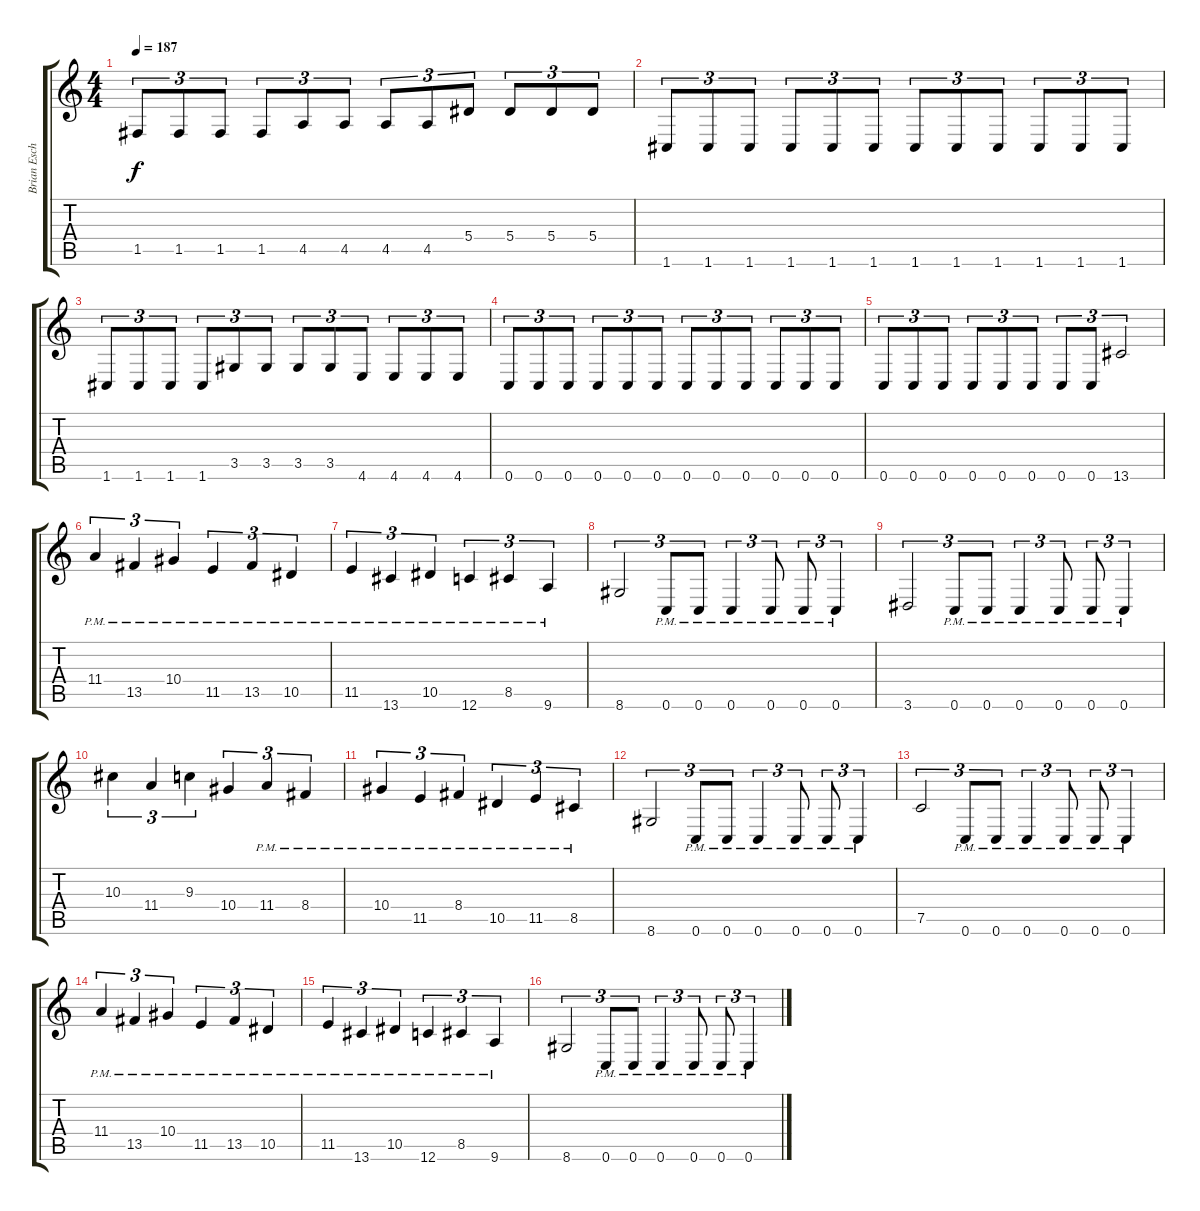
\track ("Brian Eschbach (Lead Guitar)" "Brian Esch") {instrument distortionguitar}
\staff {score tabs}
\tuning (C4 G3 Eb3 Bb2 F2 C2) {hide}
\ts (4 4)
\tempo 187
\clef g2
\ks c
1.5.8{tu (3 2) dy f} 1.5.8{tu (3 2)} 1.5.8{tu (3 2)} 1.5.8{tu (3 2)} 4.5.8{tu (3 2)} 4.5.8{tu (3 2)} 4.5.8{tu (3 2)} 4.5.8{tu (3 2)} 5.4.8{tu (3 2)} 5.4.8{tu (3 2)} 5.4.8{tu (3 2)} 5.4.8{tu (3 2)} |
1.6.8{tu (3 2)} 1.6.8{tu (3 2)} 1.6.8{tu (3 2)} 1.6.8{tu (3 2)} 1.6.8{tu (3 2)} 1.6.8{tu (3 2)} 1.6.8{tu (3 2)} 1.6.8{tu (3 2)} 1.6.8{tu (3 2)} 1.6.8{tu (3 2)} 1.6.8{tu (3 2)} 1.6.8{tu (3 2)} |
1.6.8{tu (3 2)} 1.6.8{tu (3 2)} 1.6.8{tu (3 2)} 1.6.8{tu (3 2)} 3.5.8{tu (3 2)} 3.5.8{tu (3 2)} 3.5.8{tu (3 2)} 3.5.8{tu (3 2)} 4.6.8{tu (3 2)} 4.6.8{tu (3 2)} 4.6.8{tu (3 2)} 4.6.8{tu (3 2)} |
0.6.8{tu (3 2)} 0.6.8{tu (3 2)} 0.6.8{tu (3 2)} 0.6.8{tu (3 2)} 0.6.8{tu (3 2)} 0.6.8{tu (3 2)} 0.6.8{tu (3 2)} 0.6.8{tu (3 2)} 0.6.8{tu (3 2)} 0.6.8{tu (3 2)} 0.6.8{tu (3 2)} 0.6.8{tu (3 2)} |
0.6.8{tu (3 2)} 0.6.8{tu (3 2)} 0.6.8{tu (3 2)} 0.6.8{tu (3 2)} 0.6.8{tu (3 2)} 0.6.8{tu (3 2)} 0.6.8{tu (3 2)} 0.6.8{tu (3 2)} 13.6.2{tu (3 2)} |
11.4{pm}.4{tu (3 2)} 13.5{pm}.4{tu (3 2)} 10.4{pm}.4{tu (3 2)} 11.5{pm}.4{tu (3 2)} 13.5{pm}.4{tu (3 2)} 10.5{pm}.4{tu (3 2)} |
11.5{pm}.4{tu (3 2)} 13.6{pm}.4{tu (3 2)} 10.5{pm}.4{tu (3 2)} 12.6{pm}.4{tu (3 2)} 8.5{pm}.4{tu (3 2)} 9.6{pm}.4{tu (3 2)} |
8.6.2{tu (3 2)} 0.6{pm}.8{tu (3 2)} 0.6{pm}.8{tu (3 2)} 0.6{pm}.4{tu (3 2)} 0.6{pm}.8{tu (3 2)} 0.6{pm}.8{tu (3 2)} 0.6{pm}.4{tu (3 2)} |
3.6.2{tu (3 2)} 0.6{pm}.8{tu (3 2)} 0.6{pm}.8{tu (3 2)} 0.6{pm}.4{tu (3 2)} 0.6{pm}.8{tu (3 2)} 0.6{pm}.8{tu (3 2)} 0.6{pm}.4{tu (3 2)} |
10.3.4{tu (3 2)} 11.4.4{tu (3 2)} 9.3.4{tu (3 2)} 10.4.4{tu (3 2)} 11.4{pm}.4{tu (3 2)} 8.4{pm}.4{tu (3 2)} |
10.4{pm}.4{tu (3 2)} 11.5{pm}.4{tu (3 2)} 8.4{pm}.4{tu (3 2)} 10.5{pm}.4{tu (3 2)} 11.5{pm}.4{tu (3 2)} 8.5{pm}.4{tu (3 2)} |
8.6.2{tu (3 2)} 0.6{pm}.8{tu (3 2)} 0.6{pm}.8{tu (3 2)} 0.6{pm}.4{tu (3 2)} 0.6{pm}.8{tu (3 2)} 0.6{pm}.8{tu (3 2)} 0.6{pm}.4{tu (3 2)} |
7.5.2{tu (3 2)} 0.6{pm}.8{tu (3 2)} 0.6{pm}.8{tu (3 2)} 0.6{pm}.4{tu (3 2)} 0.6{pm}.8{tu (3 2)} 0.6{pm}.8{tu (3 2)} 0.6{pm}.4{tu (3 2)} |
11.4{pm}.4{tu (3 2)} 13.5{pm}.4{tu (3 2)} 10.4{pm}.4{tu (3 2)} 11.5{pm}.4{tu (3 2)} 13.5{pm}.4{tu (3 2)} 10.5{pm}.4{tu (3 2)} |
11.5{pm}.4{tu (3 2)} 13.6{pm}.4{tu (3 2)} 10.5{pm}.4{tu (3 2)} 12.6{pm}.4{tu (3 2)} 8.5{pm}.4{tu (3 2)} 9.6{pm}.4{tu (3 2)} |
8.6.2{tu (3 2)} 0.6{pm}.8{tu (3 2)} 0.6{pm}.8{tu (3 2)} 0.6{pm}.4{tu (3 2)} 0.6{pm}.8{tu (3 2)} 0.6{pm}.8{tu (3 2)} 0.6{pm}.4{tu (3 2)}
